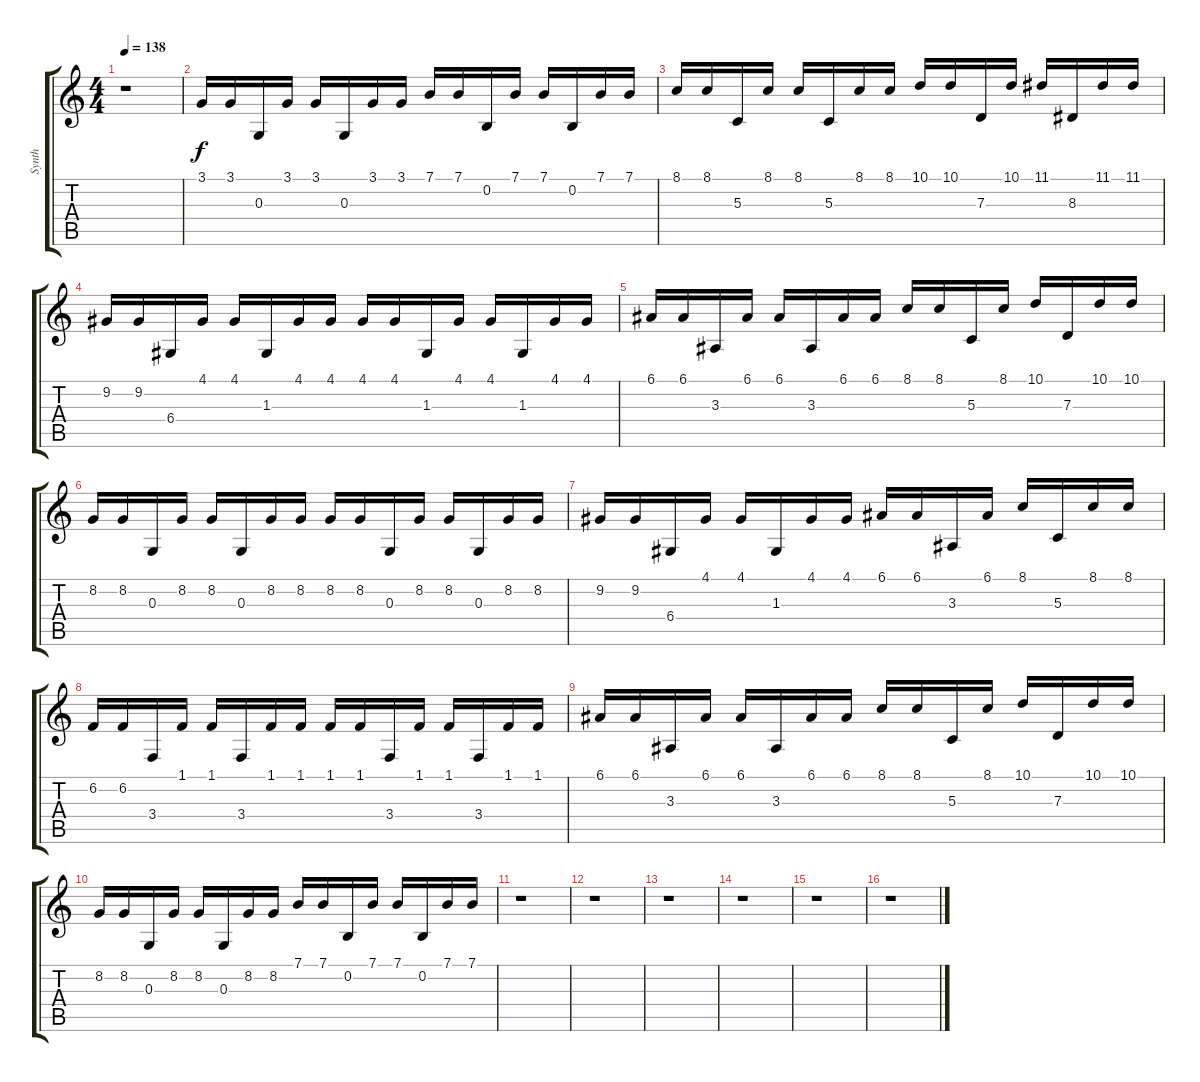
\track ("Synth" "Synth") {instrument lead1square}
\staff {score tabs}
\tuning (E4 B3 G3 D3 A2 E2) {hide}
\ts (4 4)
\tempo 138
\clef g2
\ks c
r.1{dy f} |
3.1.16 3.1.16 0.3.16 3.1.16 3.1.16 0.3.16 3.1.16 3.1.16 7.1.16 7.1.16 0.2.16 7.1.16 7.1.16 0.2.16 7.1.16 7.1.16 |
8.1.16 8.1.16 5.3.16 8.1.16 8.1.16 5.3.16 8.1.16 8.1.16 10.1.16 10.1.16 7.3.16 10.1.16 11.1.16 8.3.16 11.1.16 11.1.16 |
9.2.16 9.2.16 6.4.16 4.1.16 4.1.16 1.3.16 4.1.16 4.1.16 4.1.16 4.1.16 1.3.16 4.1.16 4.1.16 1.3.16 4.1.16 4.1.16 |
6.1.16 6.1.16 3.3.16 6.1.16 6.1.16 3.3.16 6.1.16 6.1.16 8.1.16 8.1.16 5.3.16 8.1.16 10.1.16 7.3.16 10.1.16 10.1.16 |
8.2.16 8.2.16 0.3.16 8.2.16 8.2.16 0.3.16 8.2.16 8.2.16 8.2.16 8.2.16 0.3.16 8.2.16 8.2.16 0.3.16 8.2.16 8.2.16 |
9.2.16 9.2.16 6.4.16 4.1.16 4.1.16 1.3.16 4.1.16 4.1.16 6.1.16 6.1.16 3.3.16 6.1.16 8.1.16 5.3.16 8.1.16 8.1.16 |
6.2.16 6.2.16 3.4.16 1.1.16 1.1.16 3.4.16 1.1.16 1.1.16 1.1.16 1.1.16 3.4.16 1.1.16 1.1.16 3.4.16 1.1.16 1.1.16 |
6.1.16 6.1.16 3.3.16 6.1.16 6.1.16 3.3.16 6.1.16 6.1.16 8.1.16 8.1.16 5.3.16 8.1.16 10.1.16 7.3.16 10.1.16 10.1.16 |
8.2.16 8.2.16 0.3.16 8.2.16 8.2.16 0.3.16 8.2.16 8.2.16 7.1.16 7.1.16 0.2.16 7.1.16 7.1.16 0.2.16 7.1.16 7.1.16 |
r.1 |
r.1 |
r.1 |
r.1 |
r.1 |
r.1
